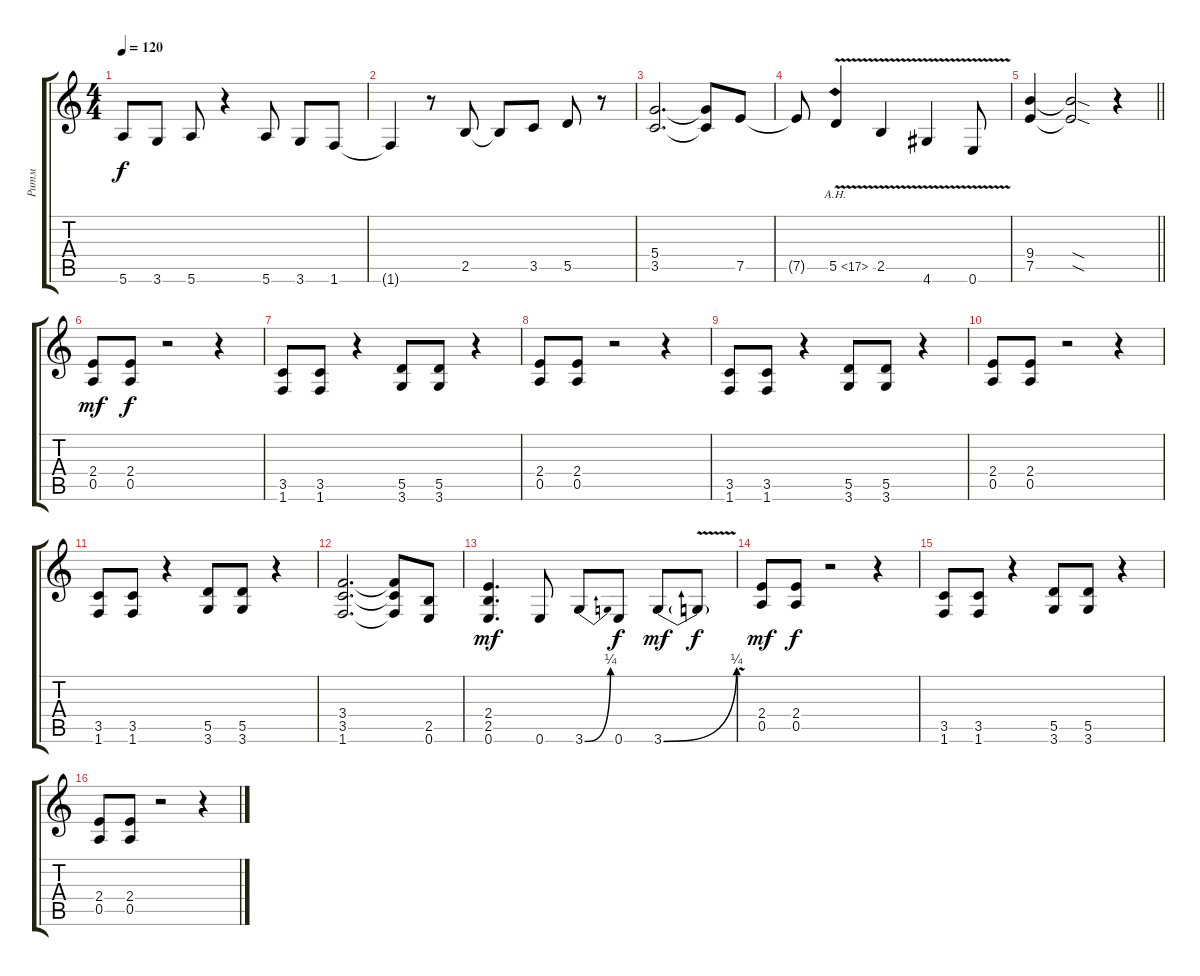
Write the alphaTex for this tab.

\track ("Ритм" "Ритм") {instrument distortionguitar}
\staff {score tabs}
\tuning (E4 B3 G3 D3 A2 E2) {hide}
\ts (4 4)
\tempo 120
\clef g2
\ks c
5.6.8{dy f} 3.6.8 5.6.8 r.4 5.6.8 3.6.8 1.6.8 |
1.6{t}.4 r.8 2.5.8 2.5{t}.8 3.5.8 5.5.8 r.8 |
(5.4 3.5).2{d} (5.4{t} 3.5{t}).8 7.5.8 |
7.5{t}.8 5.5{ah 12 v}.4 2.5{v}.4 4.6{v}.4 0.6{v}.8 |
\barLineRight lightlight
(9.4 7.5).4 (9.4{sod t} 7.5{sod t}).2 r.4 |
\section ("" "")
(2.4 0.5).8{dy mf instrument distortionguitar} (2.4 0.5).8{dy f} r.2 r.4 |
(3.5 1.6).8 (3.5 1.6).8 r.4 (5.5 3.6).8 (5.5 3.6).8 r.4 |
(2.4 0.5).8 (2.4 0.5).8 r.2 r.4 |
(3.5 1.6).8 (3.5 1.6).8 r.4 (5.5 3.6).8 (5.5 3.6).8 r.4 |
(2.4 0.5).8 (2.4 0.5).8 r.2 r.4 |
(3.5 1.6).8 (3.5 1.6).8 r.4 (5.5 3.6).8 (5.5 3.6).8 r.4 |
(3.4 3.5 1.6).2{d} (3.4{t} 3.5{t} 1.6{t}).8 (2.5 0.6).8 |
(2.4 2.5 0.6).4{d dy mf} 0.6.8 3.6{be (bend 0 0 60 1)}.8 0.6.8{dy f} 3.6{be (bend 0 0 60 1)}.8{dy mf} 3.6{v t}.8{dy f} |
(2.4 0.5).8{dy mf} (2.4 0.5).8{dy f} r.2 r.4 |
(3.5 1.6).8 (3.5 1.6).8 r.4 (5.5 3.6).8 (5.5 3.6).8 r.4 |
(2.4 0.5).8 (2.4 0.5).8 r.2 r.4
